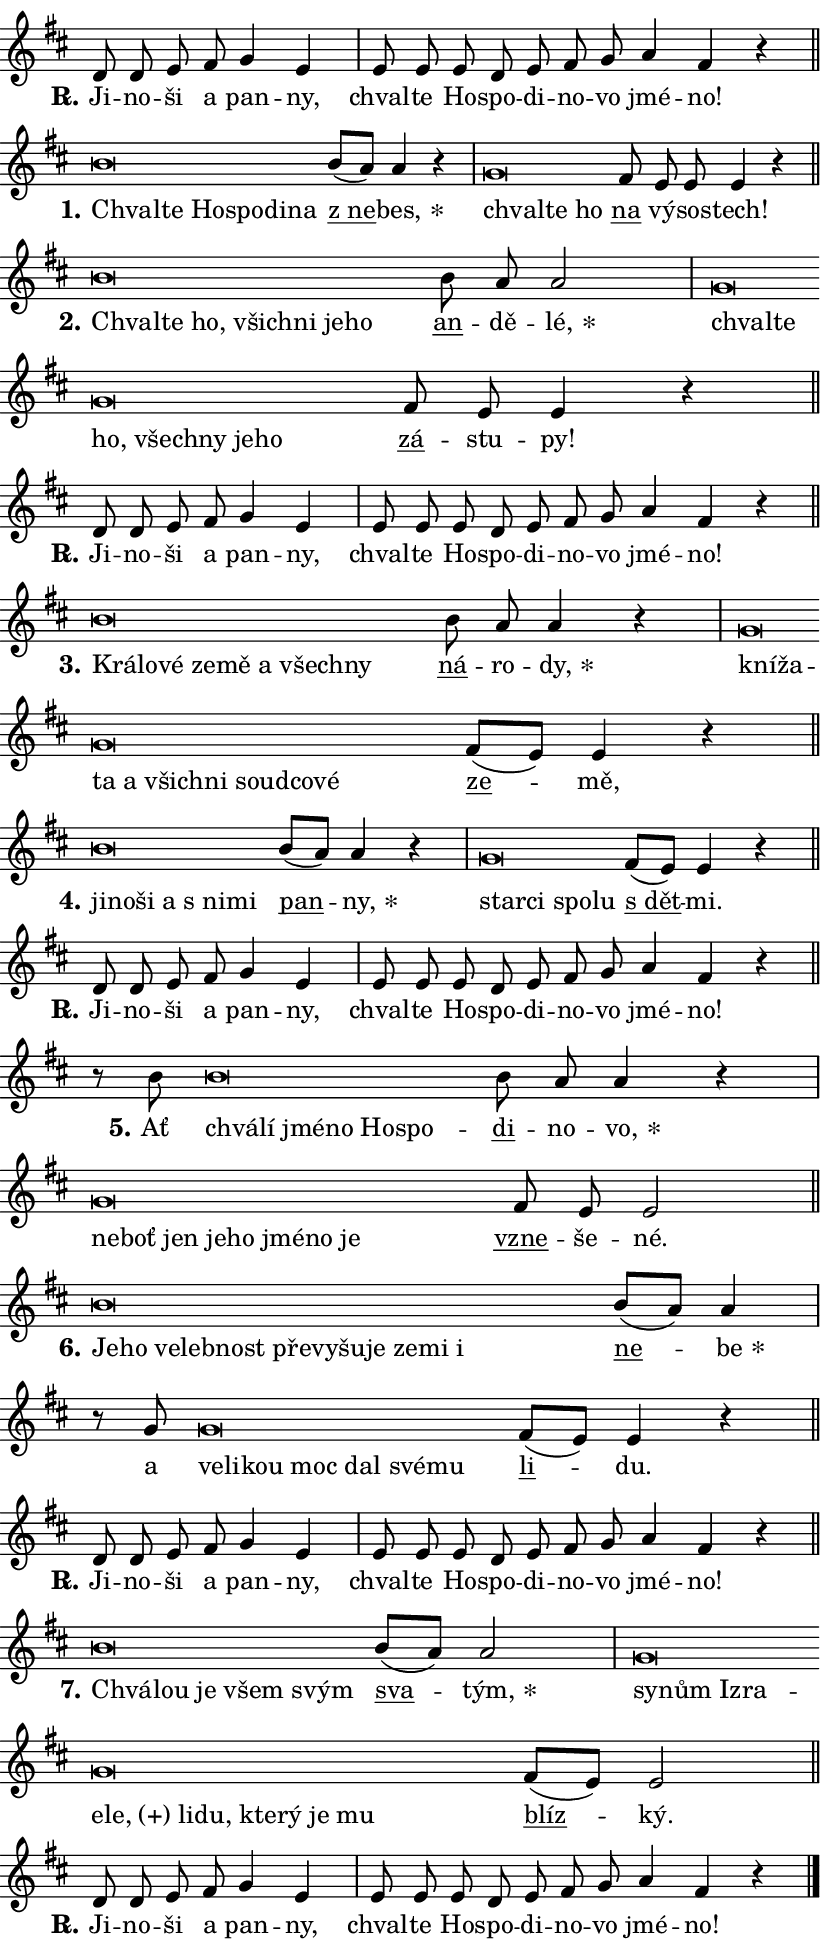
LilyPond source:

\version "2.24.0"
\header { tagline = "" }
\paper {
  indent = 0\cm
  top-margin = 0\cm
  right-margin = 0.13\cm % to fit lyric hyphens
  bottom-margin = 0\cm
  left-margin = 0\cm
  paper-width = 14\cm
  page-breaking = #ly:one-page-breaking
  system-system-spacing.basic-distance = #11
  score-system-spacing.basic-distance = #11
  ragged-last = ##f
}


%% Author: Thomas Morley
%% https://lists.gnu.org/archive/html/lilypond-user/2020-05/msg00002.html
#(define (line-position grob)
"Returns position of @var[grob} in current system:
   @code{'start}, if at first time-step
   @code{'end}, if at last time-step
   @code{'middle} otherwise
"
  (let* ((col (ly:item-get-column grob))
         (ln (ly:grob-object col 'left-neighbor))
         (rn (ly:grob-object col 'right-neighbor))
         (col-to-check-left (if (ly:grob? ln) ln col))
         (col-to-check-right (if (ly:grob? rn) rn col))
         (break-dir-left
           (and
             (ly:grob-property col-to-check-left 'non-musical #f)
             (ly:item-break-dir col-to-check-left)))
         (break-dir-right
           (and
             (ly:grob-property col-to-check-right 'non-musical #f)
             (ly:item-break-dir col-to-check-right))))
        (cond ((eqv? 1 break-dir-left) 'start)
              ((eqv? -1 break-dir-right) 'end)
              (else 'middle))))

#(define (tranparent-at-line-position vctor)
  (lambda (grob)
  "Relying on @code{line-position} select the relevant enry from @var{vctor}.
Used to determine transparency,"
    (case (line-position grob)
      ((end) (not (vector-ref vctor 0)))
      ((middle) (not (vector-ref vctor 1)))
      ((start) (not (vector-ref vctor 2))))))

noteHeadBreakVisibility =
#(define-music-function (break-visibility)(vector?)
"Makes @code{NoteHead}s transparent relying on @var{break-visibility}"
#{
  \override NoteHead.transparent =
    #(tranparent-at-line-position break-visibility)
#})

#(define delete-ledgers-for-transparent-note-heads
  (lambda (grob)
    "Reads whether a @code{NoteHead} is transparent.
If so this @code{NoteHead} is removed from @code{'note-heads} from
@var{grob}, which is supposed to be @code{LedgerLineSpanner}.
As a result ledgers are not printed for this @code{NoteHead}"
    (let* ((nhds-array (ly:grob-object grob 'note-heads))
           (nhds-list
             (if (ly:grob-array? nhds-array)
                 (ly:grob-array->list nhds-array)
                 '()))
           ;; Relies on the transparent-property being done before
           ;; Staff.LedgerLineSpanner.after-line-breaking is executed.
           ;; This is fragile ...
           (to-keep
             (remove
               (lambda (nhd)
                 (ly:grob-property nhd 'transparent #f))
               nhds-list)))
      ;; TODO find a better method to iterate over grob-arrays, similiar
      ;; to filter/remove etc for lists
      ;; For now rebuilt from scratch
      (set! (ly:grob-object grob 'note-heads)  '())
      (for-each
        (lambda (nhd)
          (ly:pointer-group-interface::add-grob grob 'note-heads nhd))
        to-keep))))

squashNotes = {
  \override NoteHead.X-extent = #'(-0.2 . 0.2)
  \override NoteHead.Y-extent = #'(-0.75 . 0)
  \override NoteHead.stencil =
    #(lambda (grob)
       (let ((pos (ly:grob-property grob 'staff-position)))
         (begin
           (if (< pos -7) (display "ERROR: Lower brevis then expected\n") (display ""))
           (if (<= pos -6) ly:text-interface::print ly:note-head::print))))
}
unSquashNotes = {
  \revert NoteHead.X-extent
  \revert NoteHead.Y-extent
  \revert NoteHead.stencil
}

hideNotes = \noteHeadBreakVisibility #begin-of-line-visible
unHideNotes = \noteHeadBreakVisibility #all-visible

% work-around for resetting accidentals
% https://lilypond.org/doc/v2.23/Documentation/notation/displaying-rhythms#unmetered-music
cadenzaMeasure = {
  \cadenzaOff
  \partial 1024 s1024
  \cadenzaOn
}

#(define-markup-command (accent layout props text) (markup?)
  "Underline accented syllable"
  (interpret-markup layout props
    #{\markup \override #'(offset . 4.3) \underline { #text }#}))

responsum = \markup \concat {
  "R" \hspace #-1.05 \path #0.1 #'((moveto 0 0.07) (lineto 0.9 0.8)) \hspace #0.05 "."
}

spaceSize = #0.6828661417322834 % exact space size for TeX Gyre Schola

\layout {
  \context {
    \Staff
    \remove "Time_signature_engraver"
    \override LedgerLineSpanner.after-line-breaking = #delete-ledgers-for-transparent-note-heads
  }
  \context {
    \Lyrics {
      \override LyricSpace.minimum-distance = \spaceSize
      \override LyricText.font-name = #"TeX Gyre Schola"
      \override LyricText.font-size = 1
      \override StanzaNumber.font-name = #"TeX Gyre Schola Bold"
      \override StanzaNumber.font-size = 1
    }
  }
  \context {
    \Score 
    \override NoteHead.text =
      #(lambda (grob) 
        (let ((pos (ly:grob-property grob 'staff-position)))
          #{\markup {
            \combine
              \halign #-0.55 \raise #(if (= pos -6) 0 0.5) \override #'(thickness . 2) \draw-line #'(3.2 . 0)
              \musicglyph "noteheads.sM1"
          }#}))
  }
}

% magnetic-lyrics.ily
%
%   written by
%     Jean Abou Samra <jean@abou-samra.fr>
%     Werner Lemberg <wl@gnu.org>
%
%   adapted by
%     Jiri Hon <jiri.hon@gmail.com>
%
% Version 2022-Apr-15

% https://www.mail-archive.com/lilypond-user@gnu.org/msg149350.html

#(define (Left_hyphen_pointer_engraver context)
   "Collect syllable-hyphen-syllable occurrences in lyrics and store
them in properties.  This engraver only looks to the left.  For
example, if the lyrics input is @code{foo -- bar}, it does the
following.

@itemize @bullet
@item
Set the @code{text} property of the @code{LyricHyphen} grob between
@q{foo} and @q{bar} to @code{foo}.

@item
Set the @code{left-hyphen} property of the @code{LyricText} grob with
text @q{foo} to the @code{LyricHyphen} grob between @q{foo} and
@q{bar}.
@end itemize

Use this auxiliary engraver in combination with the
@code{lyric-@/text::@/apply-@/magnetic-@/offset!} hook."
   (let ((hyphen #f)
         (text #f))
     (make-engraver
      (acknowledgers
       ((lyric-syllable-interface engraver grob source-engraver)
        (set! text grob)))
      (end-acknowledgers
       ((lyric-hyphen-interface engraver grob source-engraver)
        ;(when (not (grob::has-interface grob 'lyric-space-interface))
          (set! hyphen grob)));)
      ((stop-translation-timestep engraver)
       (when (and text hyphen)
         (ly:grob-set-object! text 'left-hyphen hyphen))
       (set! text #f)
       (set! hyphen #f)))))

#(define (lyric-text::apply-magnetic-offset! grob)
   "If the space between two syllables is less than the value in
property @code{LyricText@/.details@/.squash-threshold}, move the right
syllable to the left so that it gets concatenated with the left
syllable.

Use this function as a hook for
@code{LyricText@/.after-@/line-@/breaking} if the
@code{Left_@/hyphen_@/pointer_@/engraver} is active."
   (let ((hyphen (ly:grob-object grob 'left-hyphen #f)))
     (when hyphen
       (let ((left-text (ly:spanner-bound hyphen LEFT)))
         (when (grob::has-interface left-text 'lyric-syllable-interface)
           (let* ((common (ly:grob-common-refpoint grob left-text X))
                  (this-x-ext (ly:grob-extent grob common X))
                  (left-x-ext
                   (begin
                     ;; Trigger magnetism for left-text.
                     (ly:grob-property left-text 'after-line-breaking)
                     (ly:grob-extent left-text common X)))
                  ;; `delta` is the gap width between two syllables.
                  (delta (- (interval-start this-x-ext)
                            (interval-end left-x-ext)))
                  (details (ly:grob-property grob 'details))
                  (threshold (assoc-get 'squash-threshold details 0.2)))
             (when (< delta threshold)
               (let* (;; We have to manipulate the input text so that
                      ;; ligatures crossing syllable boundaries are not
                      ;; disabled.  For languages based on the Latin
                      ;; script this is essentially a beautification.
                      ;; However, for non-Western scripts it can be a
                      ;; necessity.
                      (lt (ly:grob-property left-text 'text))
                      (rt (ly:grob-property grob 'text))
                      (is-space (grob::has-interface hyphen 'lyric-space-interface))
                      (space (if is-space " " ""))
                      (extra-delta (if is-space spaceSize 0))
                      ;; Append new syllable.
                      (ltrt-space (if (and (string? lt) (string? rt))
                                (string-append lt space rt)
                                (make-concat-markup (list lt space rt))))
                      ;; Right-align `ltrt` to the right side.
                      (ltrt-space-markup (grob-interpret-markup
                               grob
                               (make-translate-markup
                                (cons (interval-length this-x-ext) 0)
                                (make-right-align-markup ltrt-space)))))
                 (begin
                   ;; Don't print `left-text`.
                   (ly:grob-set-property! left-text 'stencil #f)
                   ;; Set text and stencil (which holds all collected
                   ;; syllables so far) and shift it to the left.
                   (ly:grob-set-property! grob 'text ltrt-space)
                   (ly:grob-set-property! grob 'stencil ltrt-space-markup)
                   (ly:grob-translate-axis! grob (- (- delta extra-delta)) X))))))))))


#(define (lyric-hyphen::displace-bounds-first grob)
   ;; Make very sure this callback isn't triggered too early.
   (let ((left (ly:spanner-bound grob LEFT))
         (right (ly:spanner-bound grob RIGHT)))
     (ly:grob-property left 'after-line-breaking)
     (ly:grob-property right 'after-line-breaking)
     (ly:lyric-hyphen::print grob)))

squashThreshold = #0.4

\layout {
  \context {
    \Lyrics
    \consists #Left_hyphen_pointer_engraver
    \override LyricText.after-line-breaking =
      #lyric-text::apply-magnetic-offset!
    \override LyricHyphen.stencil = #lyric-hyphen::displace-bounds-first
    \override LyricText.details.squash-threshold = \squashThreshold
    \override LyricHyphen.minimum-distance = 0
    \override LyricHyphen.minimum-length = \squashThreshold
  }
}

squashText = \override LyricText.details.squash-threshold = 9999
unSquashText = \override LyricText.details.squash-threshold = \squashThreshold

leftText = \override LyricText.self-alignment-X = #LEFT
unLeftText = \revert LyricText.self-alignment-X

starOffset = #(lambda (grob) 
                (let ((x_offset (ly:self-alignment-interface::aligned-on-x-parent grob)))
                  (if (= x_offset 0) 0 (+ x_offset 1.2))))

star = #(define-music-function (syllable)(string?)
"Append star separator at the end of a syllable"
#{
  \once \override LyricText.X-offset = #starOffset
  \lyricmode { \markup {
    #syllable
    \override #'((font-name . "TeX Gyre Schola Bold")) \hspace #0.2 \lower #0.65 \larger "*"
  } }
#})

starAccent = #(define-music-function (syllable)(string?)
"Append star separator at the end of a syllable and make accent"
#{
  \once \override LyricText.X-offset = #starOffset
  \lyricmode { \markup {
    \accent #syllable
    \override #'((font-name . "TeX Gyre Schola Bold")) \hspace #0.2 \lower #0.65 \larger "*"
  } }
#})

breath = #(define-music-function (syllable)(string?)
"Append breathing indicator at the end of a syllable"
#{
  \lyricmode { \markup { #syllable "+" } }
#})

optionalBreath = #(define-music-function (syllable)(string?)
"Append optional breathing indicator at the end of a syllable"
#{
  \lyricmode { \markup { #syllable "(+)" } }
#})


\score {
    <<
        \new Voice = "melody" { \cadenzaOn \key d \major \relative { d'8 d e fis g4 e \cadenzaMeasure \bar "|" e8 e \bar "" e d e \bar "" fis g \bar "" a4 fis r \cadenzaMeasure \bar "||" \break } }
        \new Lyrics \lyricsto "melody" { \lyricmode { \set stanza = \responsum
Ji -- no -- ši a pan -- ny, chval -- te Ho -- spo -- di -- no -- vo jmé -- no! } }
    >>
    \layout {}
}

\score {
    <<
        \new Voice = "melody" { \cadenzaOn \key d \major \relative { \squashNotes b'\breve*1/16 \hideNotes \breve*1/16 \bar "" \breve*1/16 \bar "" \breve*1/16 \bar "" \breve*1/16 \breve*1/16 \bar "" \unHideNotes \unSquashNotes \bar "" b8[( a)] a4 r \cadenzaMeasure \bar "|" \squashNotes g\breve*1/16 \hideNotes \breve*1/16 \breve*1/16 \bar "" \unHideNotes \unSquashNotes \bar "" fis8 e e e4 r \cadenzaMeasure \bar "||" \break } }
        \new Lyrics \lyricsto "melody" { \lyricmode { \set stanza = "1."
\leftText Chval -- \squashText te Ho -- spo -- di -- na \unLeftText \unSquashText \markup \accent "z ne" -- \star bes, \leftText chval -- \squashText te ho \unLeftText \unSquashText \markup \accent na vý -- so -- stech! } }
    >>
    \layout {}
}

\score {
    <<
        \new Voice = "melody" { \cadenzaOn \key d \major \relative { \squashNotes b'\breve*1/16 \hideNotes \breve*1/16 \bar "" \breve*1/16 \bar "" \breve*1/16 \bar "" \breve*1/16 \bar "" \breve*1/16 \breve*1/16 \bar "" \unHideNotes \unSquashNotes \bar "" b8 a a2 \cadenzaMeasure \bar "|" \squashNotes g\breve*1/16 \hideNotes \breve*1/16 \bar "" \breve*1/16 \bar "" \breve*1/16 \bar "" \breve*1/16 \bar "" \breve*1/16 \breve*1/16 \bar "" \unHideNotes \unSquashNotes \bar "" fis8 e e4 r \cadenzaMeasure \bar "||" \break } }
        \new Lyrics \lyricsto "melody" { \lyricmode { \set stanza = "2."
\leftText Chval -- \squashText te ho, všich -- ni je -- ho \unLeftText \unSquashText \markup \accent an -- dě -- \star lé, \leftText chval -- \squashText te ho, všech -- ny je -- ho \unLeftText \unSquashText \markup \accent zá -- stu -- py! } }
    >>
    \layout {}
}

\score {
    <<
        \new Voice = "melody" { \cadenzaOn \key d \major \relative { d'8 d e fis g4 e \cadenzaMeasure \bar "|" e8 e \bar "" e d e \bar "" fis g \bar "" a4 fis r \cadenzaMeasure \bar "||" \break } }
        \new Lyrics \lyricsto "melody" { \lyricmode { \set stanza = \responsum
Ji -- no -- ši a pan -- ny, chval -- te Ho -- spo -- di -- no -- vo jmé -- no! } }
    >>
    \layout {}
}

\score {
    <<
        \new Voice = "melody" { \cadenzaOn \key d \major \relative { \squashNotes b'\breve*1/16 \hideNotes \breve*1/16 \bar "" \breve*1/16 \bar "" \breve*1/16 \bar "" \breve*1/16 \bar "" \breve*1/16 \bar "" \breve*1/16 \breve*1/16 \bar "" \unHideNotes \unSquashNotes \bar "" b8 a a4 r \cadenzaMeasure \bar "|" \squashNotes g\breve*1/16 \hideNotes \breve*1/16 \bar "" \breve*1/16 \bar "" \breve*1/16 \bar "" \breve*1/16 \bar "" \breve*1/16 \bar "" \breve*1/16 \bar "" \breve*1/16 \breve*1/16 \bar "" \unHideNotes \unSquashNotes \bar "" fis8[( e)] e4 r \cadenzaMeasure \bar "||" \break } }
        \new Lyrics \lyricsto "melody" { \lyricmode { \set stanza = "3."
\leftText Krá -- \squashText lo -- vé ze -- mě a všech -- ny \unLeftText \unSquashText \markup \accent ná -- ro -- \star dy, \leftText kní -- \squashText ža -- ta a všich -- ni soud -- co -- vé \unLeftText \unSquashText \markup \accent ze -- mě, } }
    >>
    \layout {}
}

\score {
    <<
        \new Voice = "melody" { \cadenzaOn \key d \major \relative { \squashNotes b'\breve*1/16 \hideNotes \breve*1/16 \bar "" \breve*1/16 \bar "" \breve*1/16 \bar "" \breve*1/16 \breve*1/16 \bar "" \unHideNotes \unSquashNotes \bar "" b8[( a)] a4 r \cadenzaMeasure \bar "|" \squashNotes g\breve*1/16 \hideNotes \breve*1/16 \bar "" \breve*1/16 \breve*1/16 \bar "" \unHideNotes \unSquashNotes \bar "" fis8[( e)] e4 r \cadenzaMeasure \bar "||" \break } }
        \new Lyrics \lyricsto "melody" { \lyricmode { \set stanza = "4."
\leftText ji -- \squashText no -- ši a "s ni" -- mi \unLeftText \unSquashText \markup \accent pan -- \star ny, \leftText star -- \squashText ci spo -- lu \unLeftText \unSquashText \markup \accent "s dět" -- mi. } }
    >>
    \layout {}
}

\score {
    <<
        \new Voice = "melody" { \cadenzaOn \key d \major \relative { d'8 d e fis g4 e \cadenzaMeasure \bar "|" e8 e \bar "" e d e \bar "" fis g \bar "" a4 fis r \cadenzaMeasure \bar "||" \break } }
        \new Lyrics \lyricsto "melody" { \lyricmode { \set stanza = \responsum
Ji -- no -- ši a pan -- ny, chval -- te Ho -- spo -- di -- no -- vo jmé -- no! } }
    >>
    \layout {}
}

\score {
    <<
        \new Voice = "melody" { \cadenzaOn \key d \major \relative { r8 b'8 \squashNotes b\breve*1/16 \hideNotes \breve*1/16 \bar "" \breve*1/16 \bar "" \breve*1/16 \bar "" \breve*1/16 \breve*1/16 \bar "" \unHideNotes \unSquashNotes \bar "" b8 a a4 r \cadenzaMeasure \bar "|" \squashNotes g\breve*1/16 \hideNotes \breve*1/16 \bar "" \breve*1/16 \bar "" \breve*1/16 \bar "" \breve*1/16 \bar "" \breve*1/16 \bar "" \breve*1/16 \breve*1/16 \bar "" \unHideNotes \unSquashNotes \bar "" fis8 e e2 \cadenzaMeasure \bar "||" \break } }
        \new Lyrics \lyricsto "melody" { \lyricmode { \set stanza = "5."
Ať \leftText chvá -- \squashText lí jmé -- no Ho -- spo -- \unLeftText \unSquashText \markup \accent di -- no -- \star vo, \leftText ne -- \squashText boť jen je -- ho jmé -- no je \unLeftText \unSquashText \markup \accent vzne -- še -- né. } }
    >>
    \layout {}
}

\score {
    <<
        \new Voice = "melody" { \cadenzaOn \key d \major \relative { \squashNotes b'\breve*1/16 \hideNotes \breve*1/16 \bar "" \breve*1/16 \bar "" \breve*1/16 \bar "" \breve*1/16 \bar "" \breve*1/16 \bar "" \breve*1/16 \bar "" \breve*1/16 \bar "" \breve*1/16 \bar "" \breve*1/16 \bar "" \breve*1/16 \breve*1/16 \bar "" \unHideNotes \unSquashNotes \bar "" b8[( a)] a4 \cadenzaMeasure \bar "|" r8 g8 \squashNotes g\breve*1/16 \hideNotes \breve*1/16 \bar "" \breve*1/16 \bar "" \breve*1/16 \bar "" \breve*1/16 \bar "" \breve*1/16 \breve*1/16 \bar "" \unHideNotes \unSquashNotes \bar "" fis8[( e)] e4 r \cadenzaMeasure \bar "||" \break } }
        \new Lyrics \lyricsto "melody" { \lyricmode { \set stanza = "6."
\leftText Je -- \squashText ho ve -- leb -- nost pře -- vy -- šu -- je ze -- mi i \unLeftText \unSquashText \markup \accent ne -- \star be a \leftText ve -- \squashText li -- kou moc dal své -- mu \unLeftText \unSquashText \markup \accent li -- du. } }
    >>
    \layout {}
}

\score {
    <<
        \new Voice = "melody" { \cadenzaOn \key d \major \relative { d'8 d e fis g4 e \cadenzaMeasure \bar "|" e8 e \bar "" e d e \bar "" fis g \bar "" a4 fis r \cadenzaMeasure \bar "||" \break } }
        \new Lyrics \lyricsto "melody" { \lyricmode { \set stanza = \responsum
Ji -- no -- ši a pan -- ny, chval -- te Ho -- spo -- di -- no -- vo jmé -- no! } }
    >>
    \layout {}
}

\score {
    <<
        \new Voice = "melody" { \cadenzaOn \key d \major \relative { \squashNotes b'\breve*1/16 \hideNotes \breve*1/16 \bar "" \breve*1/16 \bar "" \breve*1/16 \breve*1/16 \bar "" \unHideNotes \unSquashNotes \bar "" b8[( a)] a2 \cadenzaMeasure \bar "|" \squashNotes g\breve*1/16 \hideNotes \breve*1/16 \bar "" \breve*1/16 \bar "" \breve*1/16 \bar "" \breve*1/16 \bar "" \breve*1/16 \bar "" \breve*1/16 \bar "" \breve*1/16 \bar "" \breve*1/16 \bar "" \breve*1/16 \bar "" \breve*1/16 \breve*1/16 \bar "" \unHideNotes \unSquashNotes \bar "" fis8[( e)] e2 \cadenzaMeasure \bar "||" \break } }
        \new Lyrics \lyricsto "melody" { \lyricmode { \set stanza = "7."
\leftText Chvá -- \squashText lou je všem svým \unLeftText \unSquashText \markup \accent sva -- \star tým, \leftText sy -- \squashText nům Iz -- ra -- e -- \optionalBreath le, li -- du, kte -- rý je mu \unLeftText \unSquashText \markup \accent blíz -- ký. } }
    >>
    \layout {}
}

\score {
    <<
        \new Voice = "melody" { \cadenzaOn \key d \major \relative { d'8 d e fis g4 e \cadenzaMeasure \bar "|" e8 e \bar "" e d e \bar "" fis g \bar "" a4 fis r \cadenzaMeasure \bar "||" \break } \bar "|." }
        \new Lyrics \lyricsto "melody" { \lyricmode { \set stanza = \responsum
Ji -- no -- ši a pan -- ny, chval -- te Ho -- spo -- di -- no -- vo jmé -- no! } }
    >>
    \layout {}
}
